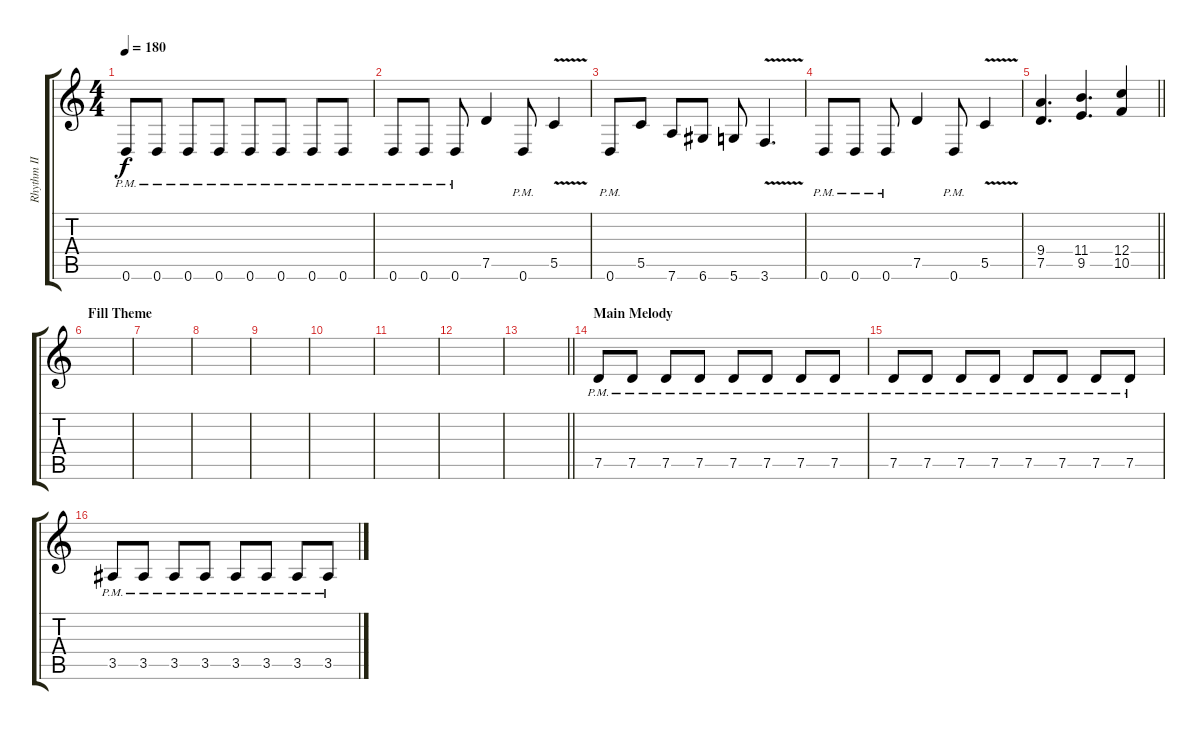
\track ("Rhythm II" "Rhythm II") {instrument distortionguitar}
\staff {score tabs}
\tuning (D4 A3 F3 C3 G2 D2) {hide}
\ts (4 4)
\tempo 180
\clef g2
\ks c
0.6{pm}.8{dy f} 0.6{pm}.8 0.6{pm}.8 0.6{pm}.8 0.6{pm}.8 0.6{pm}.8 0.6{pm}.8 0.6{pm}.8 |
0.6{pm}.8 0.6{pm}.8 0.6{pm}.8 7.5.4 0.6{pm}.8 5.5{v}.4 |
0.6{pm}.8 5.5.8 7.6.8 6.6.8 5.6.8 3.6{v}.4{d} |
0.6{pm}.8 0.6{pm}.8 0.6{pm}.8 7.5.4 0.6{pm}.8 5.5{v}.4 |
\barLineRight lightlight
(9.4 7.5).4{d} (11.4 9.5).4{d} (12.4 10.5).4 |
\section ("" "Fill Theme")
|
|
|
|
|
|
|
\barLineRight lightlight
|
\section ("" "Main Melody")
7.5{pm}.8 7.5{pm}.8 7.5{pm}.8 7.5{pm}.8 7.5{pm}.8 7.5{pm}.8 7.5{pm}.8 7.5{pm}.8 |
7.5{pm}.8 7.5{pm}.8 7.5{pm}.8 7.5{pm}.8 7.5{pm}.8 7.5{pm}.8 7.5{pm}.8 7.5{pm}.8 |
3.5{pm}.8 3.5{pm}.8 3.5{pm}.8 3.5{pm}.8 3.5{pm}.8 3.5{pm}.8 3.5{pm}.8 3.5{pm}.8
